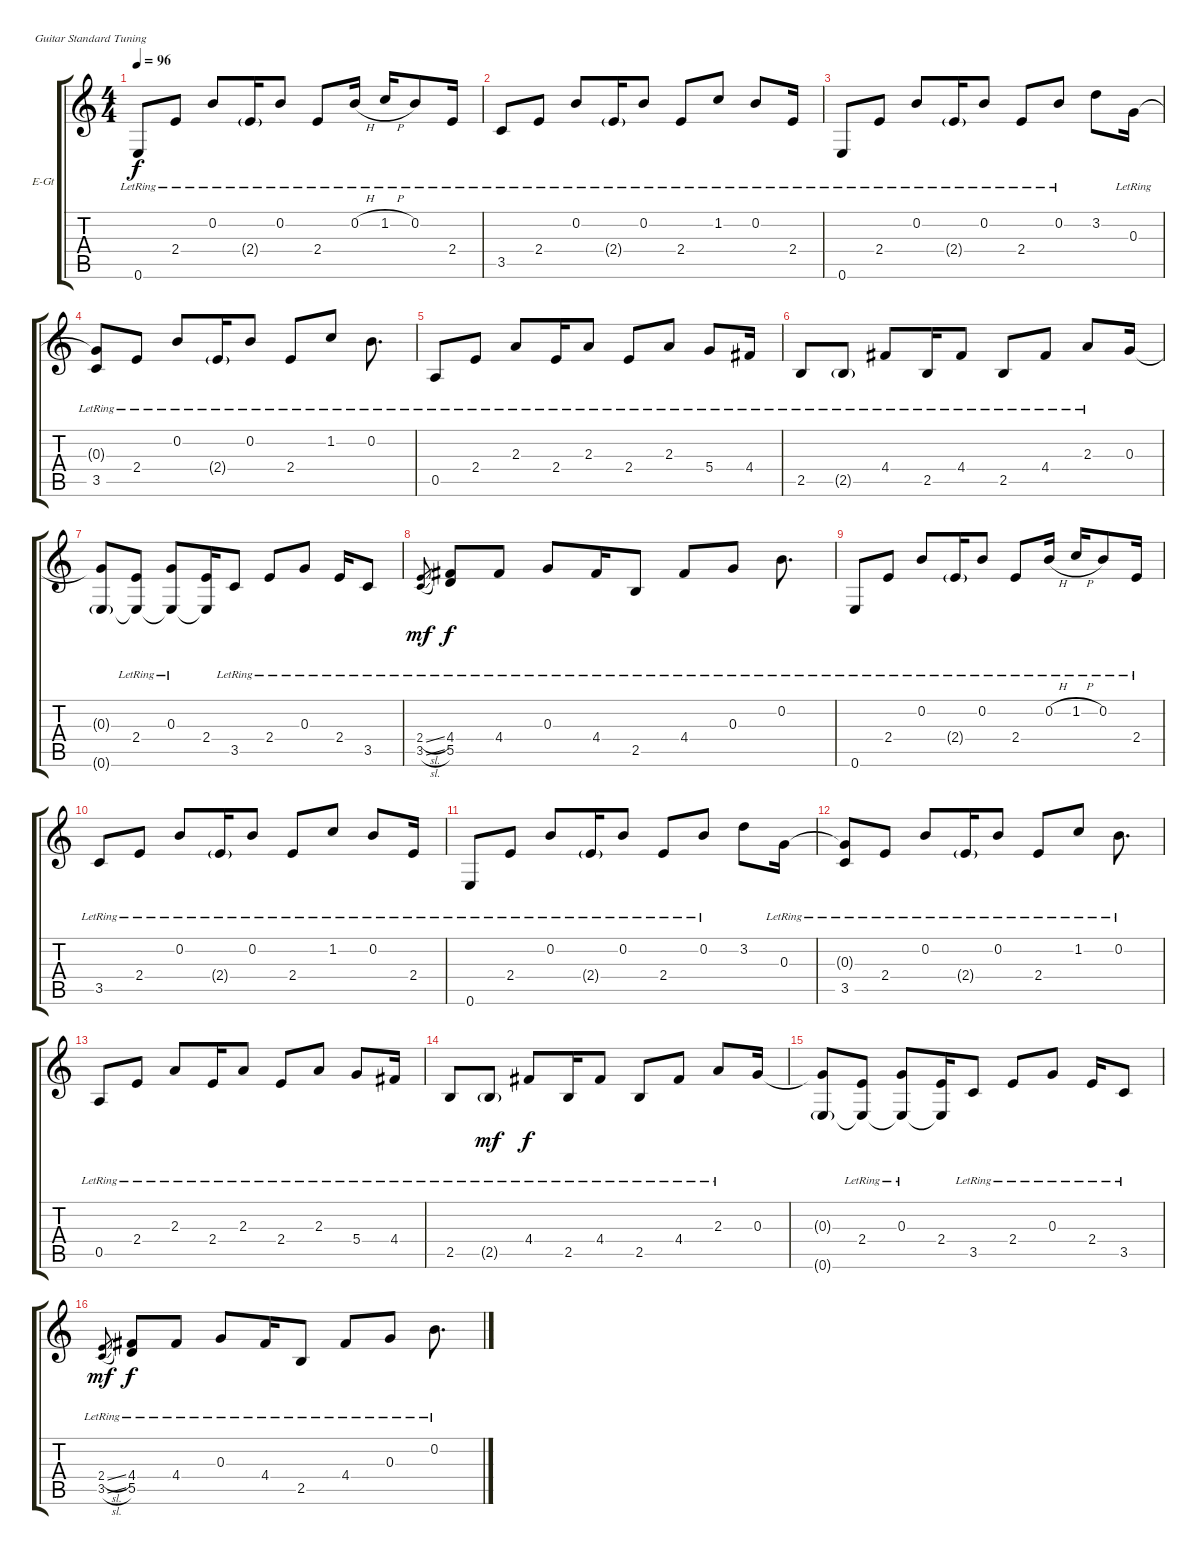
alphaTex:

\defaultSystemsLayout 4
\bracketExtendMode groupsimilarinstruments
\firstSystemTrackNameOrientation horizontal
\otherSystemsTrackNameOrientation horizontal
\track ("Иван Алексеев(Noize Mc)[Clean]" "E-Gt") {instrument electricguitarclean}
\staff {score tabs}
\tuning (E4 B3 G3 D3 A2 E2)
\ts (4 4)
\tempo 96
\clef g2
\ks c
0.6{lr}.8{dy f instrument electricguitarclean} 2.4{lr}.8 0.2{lr}.8 2.4{g lr}.16 0.2{lr}.8 2.4{lr}.8 0.2{h lr}.16 1.2{h lr}.16 0.2{lr}.8 2.4{lr}.16 |
3.5{lr}.8 2.4{lr}.8 0.2{lr}.8 2.4{g lr}.16 0.2{lr}.8 2.4{lr}.8 1.2{lr}.8 0.2{lr}.8 2.4{lr}.16 |
0.6{lr}.8 2.4{lr}.8 0.2{lr}.8 2.4{g lr}.16 0.2{lr}.8 2.4{lr}.8 0.2{lr}.8 3.2.8 0.3{lr}.16 |
(0.3{lr t} 3.5{lr}).8 2.4{lr}.8 0.2{lr}.8 2.4{g lr}.16 0.2{lr}.8 2.4{lr}.8 1.2{lr}.8 0.2{lr}.8{d} |
0.5{lr}.8 2.4{lr}.8 2.3{lr}.8 2.4{lr}.16 2.3{lr}.8 2.4{lr}.8 2.3{lr}.8 5.4{lr}.8 4.4{lr}.16 |
2.5{lr}.8{lyrics (0 "") lyrics (1 "") lyrics (2 "") lyrics (3 "") lyrics (4 "")} 2.5{g lr}.8{lyrics (0 "") lyrics (1 "") lyrics (2 "") lyrics (3 "") lyrics (4 "")} 4.4{lr}.8{lyrics (0 "") lyrics (1 "") lyrics (2 "") lyrics (3 "") lyrics (4 "")} 2.5{lr}.16{lyrics (0 "") lyrics (1 "") lyrics (2 "") lyrics (3 "") lyrics (4 "")} 4.4{lr}.8{lyrics (0 "") lyrics (1 "") lyrics (2 "") lyrics (3 "") lyrics (4 "")} 2.5{lr}.8{lyrics (0 "") lyrics (1 "") lyrics (2 "") lyrics (3 "") lyrics (4 "")} 4.4{lr}.8{lyrics (0 "") lyrics (1 "") lyrics (2 "") lyrics (3 "") lyrics (4 "")} 2.3{lr}.8 0.3.16 |
(0.3{t} 0.6{g}).8{lyrics (0 "") lyrics (1 "") lyrics (2 "") lyrics (3 "") lyrics (4 "")} (2.4{lr} 0.6{t}).8{lyrics (0 "") lyrics (1 "") lyrics (2 "") lyrics (3 "") lyrics (4 "")} (0.3{lr} 0.6{t}).8{lyrics (0 "") lyrics (1 "") lyrics (2 "") lyrics (3 "") lyrics (4 "")} (2.4 0.6{t}).16{lyrics (0 "") lyrics (1 "") lyrics (2 "") lyrics (3 "") lyrics (4 "")} 3.5{lr}.8{lyrics (0 "") lyrics (1 "") lyrics (2 "") lyrics (3 "") lyrics (4 "")} 2.4{lr}.8{lyrics (0 "") lyrics (1 "") lyrics (2 "") lyrics (3 "") lyrics (4 "")} 0.3{lr}.8{lyrics (0 "") lyrics (1 "") lyrics (2 "") lyrics (3 "") lyrics (4 "")} 2.4{lr}.16 3.5{lr}.8 |
(2.4{sl lr} 3.5{sl lr}).8{lyrics (0 "") lyrics (1 "") lyrics (2 "") lyrics (3 "") lyrics (4 "") gr dy mf} (4.4{lr} 5.5{lr}).8{lyrics (0 "") lyrics (1 "") lyrics (2 "") lyrics (3 "") lyrics (4 "") dy f} 4.4{lr}.8{lyrics (0 "") lyrics (1 "") lyrics (2 "") lyrics (3 "") lyrics (4 "")} 0.3{lr}.8{lyrics (0 "") lyrics (1 "") lyrics (2 "") lyrics (3 "") lyrics (4 "")} 4.4{lr}.16{lyrics (0 "") lyrics (1 "") lyrics (2 "") lyrics (3 "") lyrics (4 "")} 2.5{lr}.8{lyrics (0 "") lyrics (1 "") lyrics (2 "") lyrics (3 "") lyrics (4 "")} 4.4{lr}.8{lyrics (0 "") lyrics (1 "") lyrics (2 "") lyrics (3 "") lyrics (4 "")} 0.3{lr}.8 0.2{lr}.8{d} |
0.6{lr}.8{lyrics (0 "") lyrics (1 "") lyrics (2 "") lyrics (3 "") lyrics (4 "")} 2.4{lr}.8{lyrics (0 "") lyrics (1 "") lyrics (2 "") lyrics (3 "") lyrics (4 "")} 0.2{lr}.8{lyrics (0 "") lyrics (1 "") lyrics (2 "") lyrics (3 "") lyrics (4 "")} 2.4{g lr}.16{lyrics (0 "") lyrics (1 "") lyrics (2 "") lyrics (3 "") lyrics (4 "")} 0.2{lr}.8{lyrics (0 "") lyrics (1 "") lyrics (2 "") lyrics (3 "") lyrics (4 "")} 2.4{lr}.8{lyrics (0 "") lyrics (1 "") lyrics (2 "") lyrics (3 "") lyrics (4 "")} 0.2{h lr}.16{lyrics (0 "") lyrics (1 "") lyrics (2 "") lyrics (3 "") lyrics (4 "")} 1.2{h lr}.16{lyrics (0 "") lyrics (1 "") lyrics (2 "") lyrics (3 "") lyrics (4 "")} 0.2{lr}.8{lyrics (0 "") lyrics (1 "") lyrics (2 "") lyrics (3 "") lyrics (4 "")} 2.4{lr}.16{lyrics (0 "") lyrics (1 "") lyrics (2 "") lyrics (3 "") lyrics (4 "")} |
3.5{lr}.8{lyrics (0 "") lyrics (1 "") lyrics (2 "") lyrics (3 "") lyrics (4 "")} 2.4{lr}.8{lyrics (0 "") lyrics (1 "") lyrics (2 "") lyrics (3 "") lyrics (4 "")} 0.2{lr}.8{lyrics (0 "") lyrics (1 "") lyrics (2 "") lyrics (3 "") lyrics (4 "")} 2.4{g lr}.16{lyrics (0 "") lyrics (1 "") lyrics (2 "") lyrics (3 "") lyrics (4 "")} 0.2{lr}.8{lyrics (0 "") lyrics (1 "") lyrics (2 "") lyrics (3 "") lyrics (4 "")} 2.4{lr}.8{lyrics (0 "") lyrics (1 "") lyrics (2 "") lyrics (3 "") lyrics (4 "")} 1.2{lr}.8{lyrics (0 "") lyrics (1 "") lyrics (2 "") lyrics (3 "") lyrics (4 "")} 0.2{lr}.8{lyrics (0 "") lyrics (1 "") lyrics (2 "") lyrics (3 "") lyrics (4 "")} 2.4{lr}.16{lyrics (0 "") lyrics (1 "") lyrics (2 "") lyrics (3 "") lyrics (4 "")} |
0.6{lr}.8{lyrics (0 "") lyrics (1 "") lyrics (2 "") lyrics (3 "") lyrics (4 "")} 2.4{lr}.8{lyrics (0 "") lyrics (1 "") lyrics (2 "") lyrics (3 "") lyrics (4 "")} 0.2{lr}.8{lyrics (0 "") lyrics (1 "") lyrics (2 "") lyrics (3 "") lyrics (4 "")} 2.4{g lr}.16{lyrics (0 "") lyrics (1 "") lyrics (2 "") lyrics (3 "") lyrics (4 "")} 0.2{lr}.8{lyrics (0 "") lyrics (1 "") lyrics (2 "") lyrics (3 "") lyrics (4 "")} 2.4{lr}.8{lyrics (0 "") lyrics (1 "") lyrics (2 "") lyrics (3 "") lyrics (4 "")} 0.2{lr}.8{lyrics (0 "") lyrics (1 "") lyrics (2 "") lyrics (3 "") lyrics (4 "")} 3.2.8{lyrics (0 "") lyrics (1 "") lyrics (2 "") lyrics (3 "") lyrics (4 "")} 0.3{lr}.16{lyrics (0 "") lyrics (1 "") lyrics (2 "") lyrics (3 "") lyrics (4 "")} |
(0.3{lr t} 3.5{lr}).8{lyrics (0 "") lyrics (1 "") lyrics (2 "") lyrics (3 "") lyrics (4 "")} 2.4{lr}.8{lyrics (0 "") lyrics (1 "") lyrics (2 "") lyrics (3 "") lyrics (4 "")} 0.2{lr}.8{lyrics (0 "") lyrics (1 "") lyrics (2 "") lyrics (3 "") lyrics (4 "")} 2.4{g lr}.16{lyrics (0 "") lyrics (1 "") lyrics (2 "") lyrics (3 "") lyrics (4 "")} 0.2{lr}.8{lyrics (0 "") lyrics (1 "") lyrics (2 "") lyrics (3 "") lyrics (4 "")} 2.4{lr}.8{lyrics (0 "") lyrics (1 "") lyrics (2 "") lyrics (3 "") lyrics (4 "")} 1.2{lr}.8{lyrics (0 "") lyrics (1 "") lyrics (2 "") lyrics (3 "") lyrics (4 "")} 0.2{lr}.8{d lyrics (0 "") lyrics (1 "") lyrics (2 "") lyrics (3 "") lyrics (4 "")} |
0.5{lr}.8{lyrics (0 "") lyrics (1 "") lyrics (2 "") lyrics (3 "") lyrics (4 "")} 2.4{lr}.8{lyrics (0 "") lyrics (1 "") lyrics (2 "") lyrics (3 "") lyrics (4 "")} 2.3{lr}.8{lyrics (0 "") lyrics (1 "") lyrics (2 "") lyrics (3 "") lyrics (4 "")} 2.4{lr}.16{lyrics (0 "") lyrics (1 "") lyrics (2 "") lyrics (3 "") lyrics (4 "")} 2.3{lr}.8{lyrics (0 "") lyrics (1 "") lyrics (2 "") lyrics (3 "") lyrics (4 "")} 2.4{lr}.8{lyrics (0 "") lyrics (1 "") lyrics (2 "") lyrics (3 "") lyrics (4 "")} 2.3{lr}.8{lyrics (0 "") lyrics (1 "") lyrics (2 "") lyrics (3 "") lyrics (4 "")} 5.4{lr}.8{lyrics (0 "") lyrics (1 "") lyrics (2 "") lyrics (3 "") lyrics (4 "")} 4.4{lr}.16{lyrics (0 "") lyrics (1 "") lyrics (2 "") lyrics (3 "") lyrics (4 "")} |
2.5{lr}.8{lyrics (0 "") lyrics (1 "") lyrics (2 "") lyrics (3 "") lyrics (4 "")} 2.5{g lr}.8{lyrics (0 "") lyrics (1 "") lyrics (2 "") lyrics (3 "") lyrics (4 "") dy mf} 4.4{lr}.8{lyrics (0 "") lyrics (1 "") lyrics (2 "") lyrics (3 "") lyrics (4 "") dy f} 2.5{lr}.16{lyrics (0 "") lyrics (1 "") lyrics (2 "") lyrics (3 "") lyrics (4 "")} 4.4{lr}.8{lyrics (0 "") lyrics (1 "") lyrics (2 "") lyrics (3 "") lyrics (4 "")} 2.5{lr}.8{lyrics (0 "") lyrics (1 "") lyrics (2 "") lyrics (3 "") lyrics (4 "")} 4.4{lr}.8{lyrics (0 "") lyrics (1 "") lyrics (2 "") lyrics (3 "") lyrics (4 "")} 2.3{lr}.8{lyrics (0 "") lyrics (1 "") lyrics (2 "") lyrics (3 "") lyrics (4 "")} 0.3.16{lyrics (0 "") lyrics (1 "") lyrics (2 "") lyrics (3 "") lyrics (4 "")} |
(0.3{t} 0.6{g}).8{lyrics (0 "") lyrics (1 "") lyrics (2 "") lyrics (3 "") lyrics (4 "")} (2.4{lr} 0.6{t}).8{lyrics (0 "") lyrics (1 "") lyrics (2 "") lyrics (3 "") lyrics (4 "")} (0.3{lr} 0.6{t}).8{lyrics (0 "") lyrics (1 "") lyrics (2 "") lyrics (3 "") lyrics (4 "")} (2.4 0.6{t}).16{lyrics (0 "") lyrics (1 "") lyrics (2 "") lyrics (3 "") lyrics (4 "")} 3.5{lr}.8{lyrics (0 "") lyrics (1 "") lyrics (2 "") lyrics (3 "") lyrics (4 "")} 2.4{lr}.8{lyrics (0 "") lyrics (1 "") lyrics (2 "") lyrics (3 "") lyrics (4 "")} 0.3{lr}.8{lyrics (0 "") lyrics (1 "") lyrics (2 "") lyrics (3 "") lyrics (4 "")} 2.4{lr}.16{lyrics (0 "") lyrics (1 "") lyrics (2 "") lyrics (3 "") lyrics (4 "")} 3.5{lr}.8{lyrics (0 "") lyrics (1 "") lyrics (2 "") lyrics (3 "") lyrics (4 "")} |
(2.4{sl lr} 3.5{sl lr}).8{lyrics (0 "") lyrics (1 "") lyrics (2 "") lyrics (3 "") lyrics (4 "") gr dy mf} (4.4{lr} 5.5{lr}).8{lyrics (0 "") lyrics (1 "") lyrics (2 "") lyrics (3 "") lyrics (4 "") dy f} 4.4{lr}.8{lyrics (0 "") lyrics (1 "") lyrics (2 "") lyrics (3 "") lyrics (4 "")} 0.3{lr}.8{lyrics (0 "") lyrics (1 "") lyrics (2 "") lyrics (3 "") lyrics (4 "")} 4.4{lr}.16{lyrics (0 "") lyrics (1 "") lyrics (2 "") lyrics (3 "") lyrics (4 "")} 2.5{lr}.8{lyrics (0 "") lyrics (1 "") lyrics (2 "") lyrics (3 "") lyrics (4 "")} 4.4{lr}.8{lyrics (0 "") lyrics (1 "") lyrics (2 "") lyrics (3 "") lyrics (4 "")} 0.3{lr}.8{lyrics (0 "") lyrics (1 "") lyrics (2 "") lyrics (3 "") lyrics (4 "")} 0.2{lr}.8{d lyrics (0 "") lyrics (1 "") lyrics (2 "") lyrics (3 "") lyrics (4 "")}
